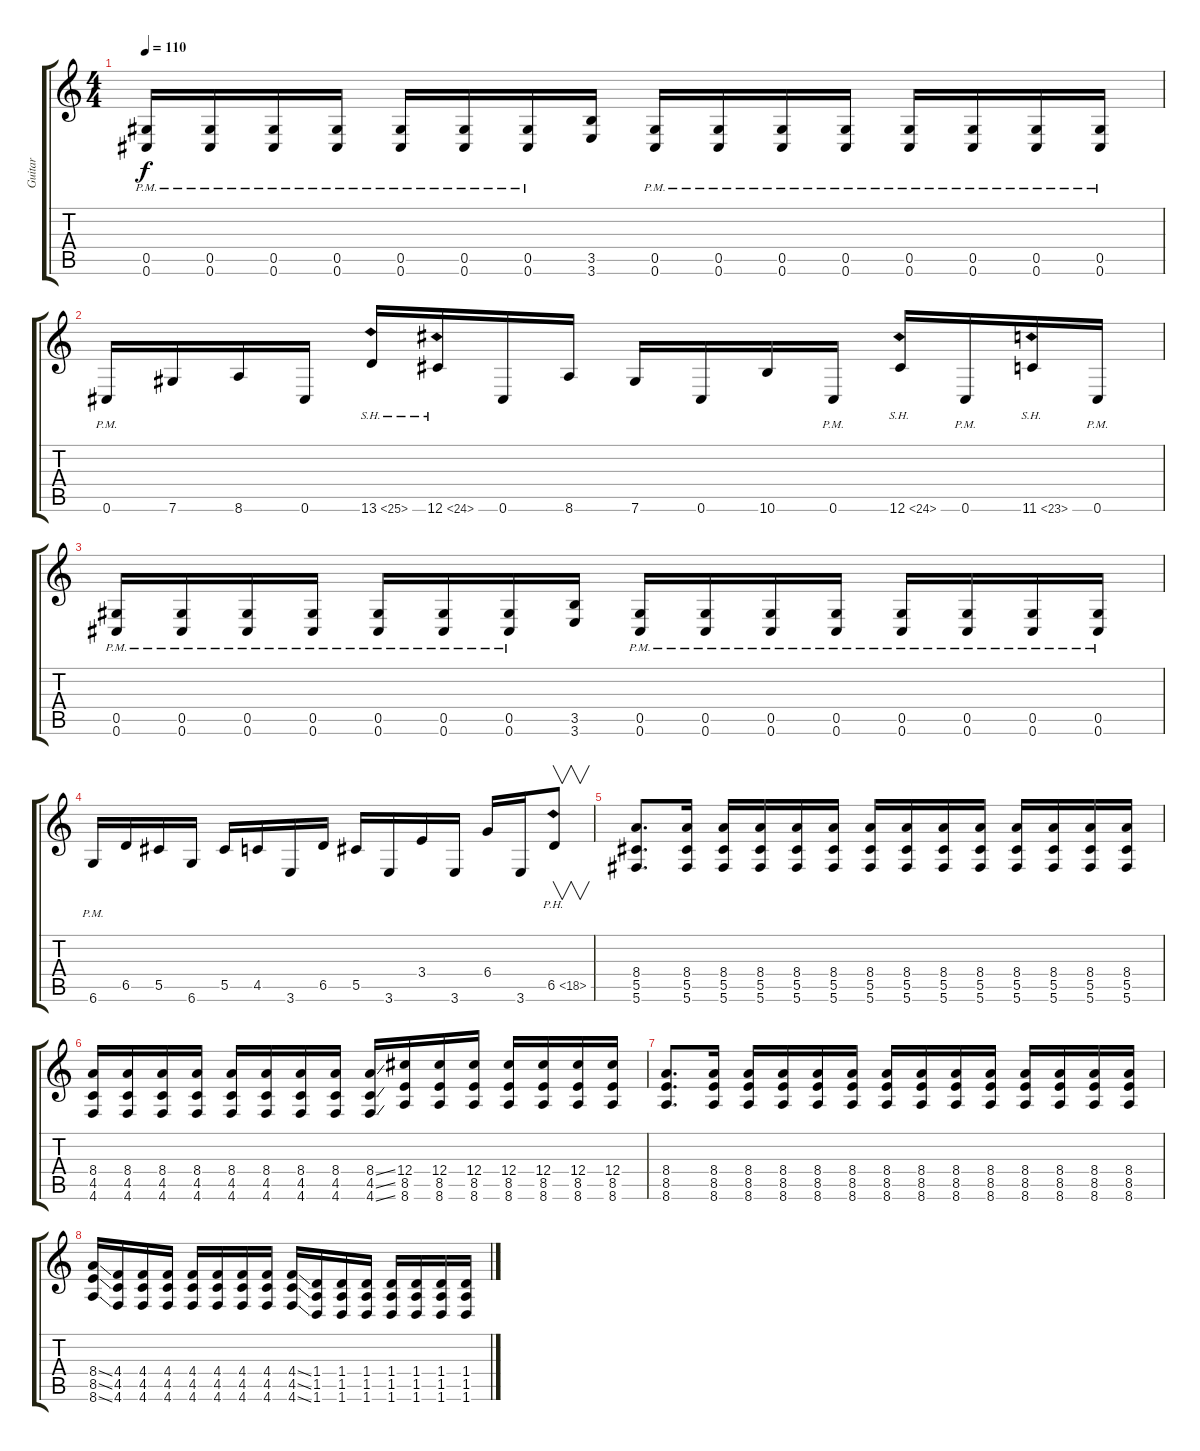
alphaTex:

\track ("Guitar" "Guitar") {instrument distortionguitar}
\staff {score tabs}
\tuning (Eb4 Bb3 Gb3 Db3 Ab2 Db2) {hide}
\ts (4 4)
\tempo 110
\clef g2
\ks c
(0.5{pm} 0.6{pm}).16{dy f} (0.5{pm} 0.6{pm}).16 (0.5{pm} 0.6{pm}).16 (0.5{pm} 0.6{pm}).16 (0.5{pm} 0.6{pm}).16 (0.5{pm} 0.6{pm}).16 (0.5{pm} 0.6{pm}).16 (3.5 3.6).16 (0.5{pm} 0.6{pm}).16 (0.5{pm} 0.6{pm}).16 (0.5{pm} 0.6{pm}).16 (0.5{pm} 0.6{pm}).16 (0.5{pm} 0.6{pm}).16 (0.5{pm} 0.6{pm}).16 (0.5{pm} 0.6{pm}).16 (0.5{pm} 0.6{pm}).16 |
0.6{pm}.16 7.6.16 8.6.16 0.6.16 13.6{sh 12}.16 12.6{sh 12}.16 0.6.16 8.6.16 7.6.16 0.6.16 10.6.16 0.6{pm}.16 12.6{sh 12}.16 0.6{pm}.16 11.6{sh 12}.16 0.6{pm}.16 |
(0.5{pm} 0.6{pm}).16 (0.5{pm} 0.6{pm}).16 (0.5{pm} 0.6{pm}).16 (0.5{pm} 0.6{pm}).16 (0.5{pm} 0.6{pm}).16 (0.5{pm} 0.6{pm}).16 (0.5{pm} 0.6{pm}).16 (3.5 3.6).16 (0.5{pm} 0.6{pm}).16 (0.5{pm} 0.6{pm}).16 (0.5{pm} 0.6{pm}).16 (0.5{pm} 0.6{pm}).16 (0.5{pm} 0.6{pm}).16 (0.5{pm} 0.6{pm}).16 (0.5{pm} 0.6{pm}).16 (0.5{pm} 0.6{pm}).16 |
6.6{pm}.16 6.5.16 5.5.16 6.6.16 5.5.16 4.5.16 3.6.16 6.5.16 5.5.16 3.6.16 3.4.16 3.6.16 6.4.16 3.6.16 6.5{ph 12}.8{v} |
(8.4 5.5 5.6).8{d} (8.4 5.5 5.6).16 (8.4 5.5 5.6).16 (8.4 5.5 5.6).16 (8.4 5.5 5.6).16 (8.4 5.5 5.6).16 (8.4 5.5 5.6).16 (8.4 5.5 5.6).16 (8.4 5.5 5.6).16 (8.4 5.5 5.6).16 (8.4 5.5 5.6).16 (8.4 5.5 5.6).16 (8.4 5.5 5.6).16 (8.4 5.5 5.6).16 |
(8.4 4.5 4.6).16 (8.4 4.5 4.6).16 (8.4 4.5 4.6).16 (8.4 4.5 4.6).16 (8.4 4.5 4.6).16 (8.4 4.5 4.6).16 (8.4 4.5 4.6).16 (8.4 4.5 4.6).16 (8.4{ss} 4.5{ss} 4.6{ss}).16 (12.4 8.5 8.6).16 (12.4 8.5 8.6).16 (12.4 8.5 8.6).16 (12.4 8.5 8.6).16 (12.4 8.5 8.6).16 (12.4 8.5 8.6).16 (12.4 8.5 8.6).16 |
(8.4 8.5 8.6).8{d} (8.4 8.5 8.6).16 (8.4 8.5 8.6).16 (8.4 8.5 8.6).16 (8.4 8.5 8.6).16 (8.4 8.5 8.6).16 (8.4 8.5 8.6).16 (8.4 8.5 8.6).16 (8.4 8.5 8.6).16 (8.4 8.5 8.6).16 (8.4 8.5 8.6).16 (8.4 8.5 8.6).16 (8.4 8.5 8.6).16 (8.4 8.5 8.6).16 |
(8.4{ss} 8.5{ss} 8.6{ss}).16 (4.4 4.5 4.6).16 (4.4 4.5 4.6).16 (4.4 4.5 4.6).16 (4.4 4.5 4.6).16 (4.4 4.5 4.6).16 (4.4 4.5 4.6).16 (4.4 4.5 4.6).16 (4.4{ss} 4.5{ss} 4.6{ss}).16 (1.4 1.5 1.6).16 (1.4 1.5 1.6).16 (1.4 1.5 1.6).16 (1.4 1.5 1.6).16 (1.4 1.5 1.6).16 (1.4 1.5 1.6).16 (1.4 1.5 1.6).16
